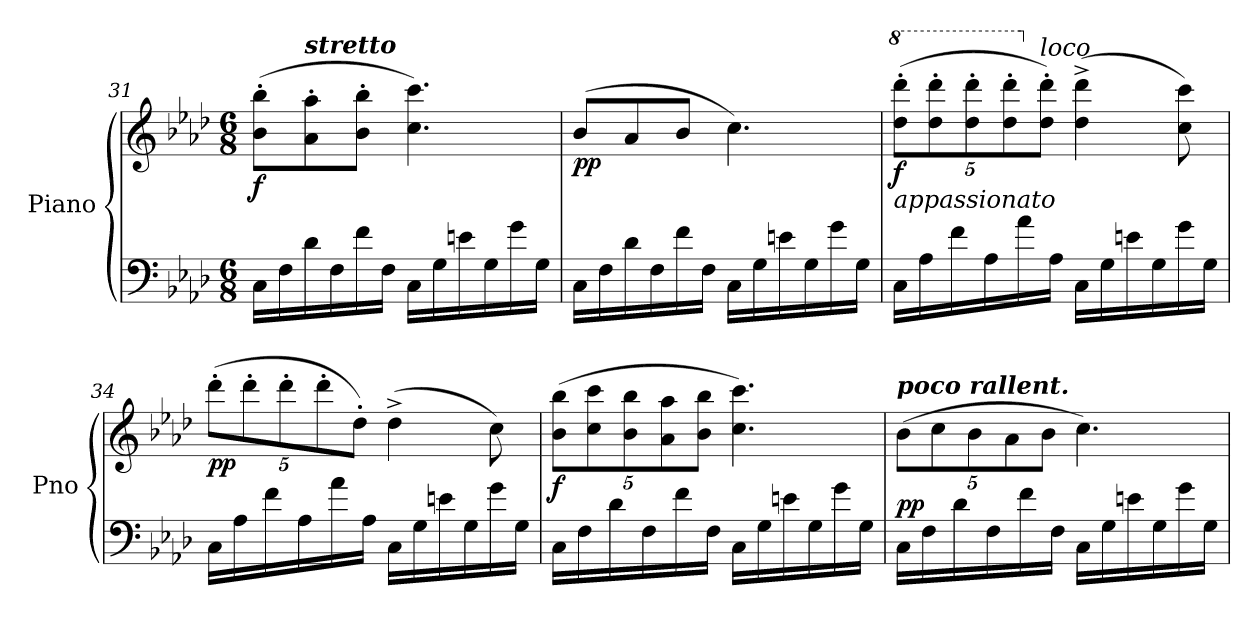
**kern	**kern	**dynam
*part1	*part1	*part1
*staff2	*staff1	*staff1/2
*I"Piano	*	*
*I'Pno	*	*
*clefF4	*clefG2	*
*k[b-e-a-d-]	*k[b-e-a-d-]	*
*M6/8	*M6/8	*
=31	=31	=31
!	!	!LO:DY:b
16C\LL	(>8b-\' 8bb-\'L	f
16F\	.	.
!	!LO:TX:a:Bi:t=stretto	!
16d-\	8a-\' 8aa-\'	.
16F\	.	.
16f\	8b-\' 8bb-\'J	.
16F\JJ	.	.
16C\LL	4.cc\ 4.ccc\)	.
16G\	.	.
16en\	.	.
16G\	.	.
16g\	.	.
16G\JJ	.	.
=32	=32	=32
!	!	!LO:DY:b
16C\LL	(>8b-/L	pp
16F\	.	.
16d-\	8a-/	.
16F\	.	.
16f\	8b-/J	.
16F\JJ	.	.
16C\LL	4.cc\)	.
16G\	.	.
16en\	.	.
16G\	.	.
16g\	.	.
16G\JJ	.	.
=33	=33	=33
*	*8va	*
*	*Xbrackettup	*
!	!LO:TX:b:i:t=appassionato	!
!	!	!LO:DY:b
16C\LL	(>40%3ddd-\' 40%3dddd-\'L	f
16A-<\	.	.
.	40%3ddd-\' 40%3dddd-\'	.
16f\	.	.
.	40%3ddd-\' 40%3dddd-\'	.
16A-\	.	.
.	40%3ddd-\' 40%3dddd-\'	.
16a-\	.	.
*	*X8va	*
!	!LO:TX:a:i:t=loco	!
.	40%3dd-\' 40%3ddd-\'J)	.
16A-\JJ	.	.
16C\LL	(>4dd-\^ 4ddd-\^	.
16G<\	.	.
16en\	.	.
16G\	.	.
16g\	8cc\ 8ccc\)	.
16G\JJ	.	.
!!LO:LB:g=z
=34	=34	=34
!	!	!LO:DY:b
16C\LL	(>40%3ddd-'\L	pp
16A-\	.	.
.	40%3ddd-'\	.
16f\	.	.
.	40%3ddd-'\	.
16A-\	.	.
.	40%3ddd-'\	.
16a-\	.	.
.	40%3dd-'\J)	.
16A-\JJ	.	.
16C\LL	(>4dd-^\	.
16G\	.	.
16en\	.	.
16G\	.	.
16g\	8cc\)	.
16G\JJ	.	.
=35	=35	=35
!	!	!LO:DY:b
16C\LL	(>40%3b-\ 40%3bb-\L	f
16F<\	.	.
.	40%3cc\ 40%3ccc\	.
16d-\	.	.
.	40%3b-\ 40%3bb-\	.
16F\	.	.
.	40%3a-\ 40%3aa-\	.
16f\	.	.
.	40%3b-\ 40%3bb-\J	.
16F\JJ	.	.
16C\LL	4.cc\ 4.ccc\)	.
16G<\	.	.
16en\	.	.
16G\	.	.
16g\	.	.
16G\JJ	.	.
=36	=36	=36
!	!LO:TX:a:Bi:t=poco rallent.	!
!	!	!LO:DY:a=2
16C\LL	(>40%3b-\L	pp
16F<\	.	.
.	40%3cc\	.
16d-\	.	.
.	40%3b-\	.
16F\	.	.
.	40%3a-\	.
16f\	.	.
.	40%3b-\J	.
16F\JJ	.	.
16C\LL	4.cc\)	.
16G<\	.	.
16en\	.	.
16G\	.	.
16g\	.	.
16G\JJ	.	.
=	=	=
*-	*-	*-
